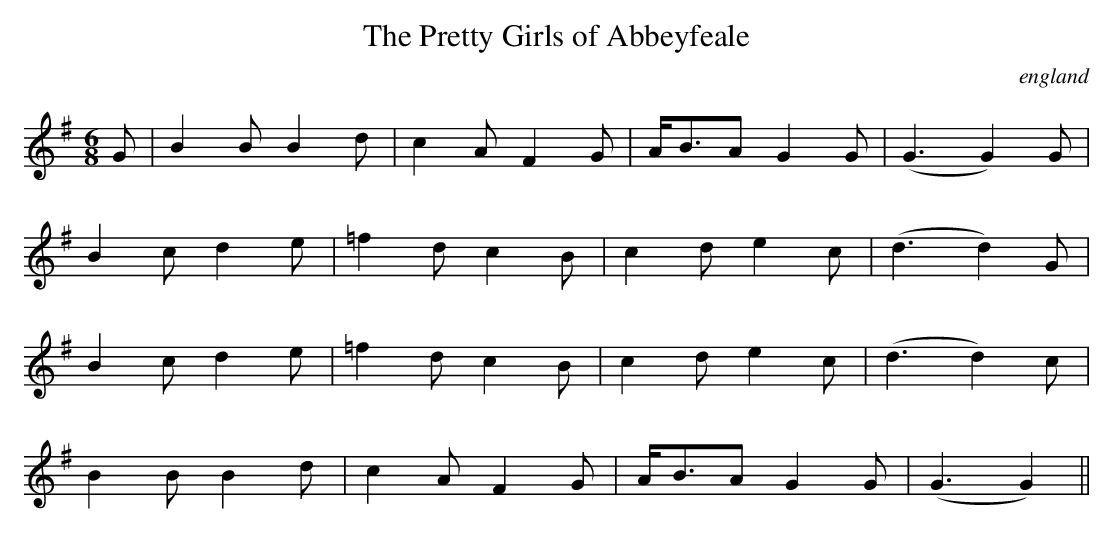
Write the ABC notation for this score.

X:1
T:The Pretty Girls of Abbeyfeale
O:england
L:1/8
M:6/8
K:G
G|B2B B2d|c2A F2G|A<BA G2G|(G3 G2) G|
B2c d2e|=f2d c2B|c2d e2c|(d3 d2) G|
B2c d2 e|=f2d c2B|c2 d e2c|(d3 d2) c|
B2B B2d|c2A F2G|A<BA G2G|(G3 G2)||
